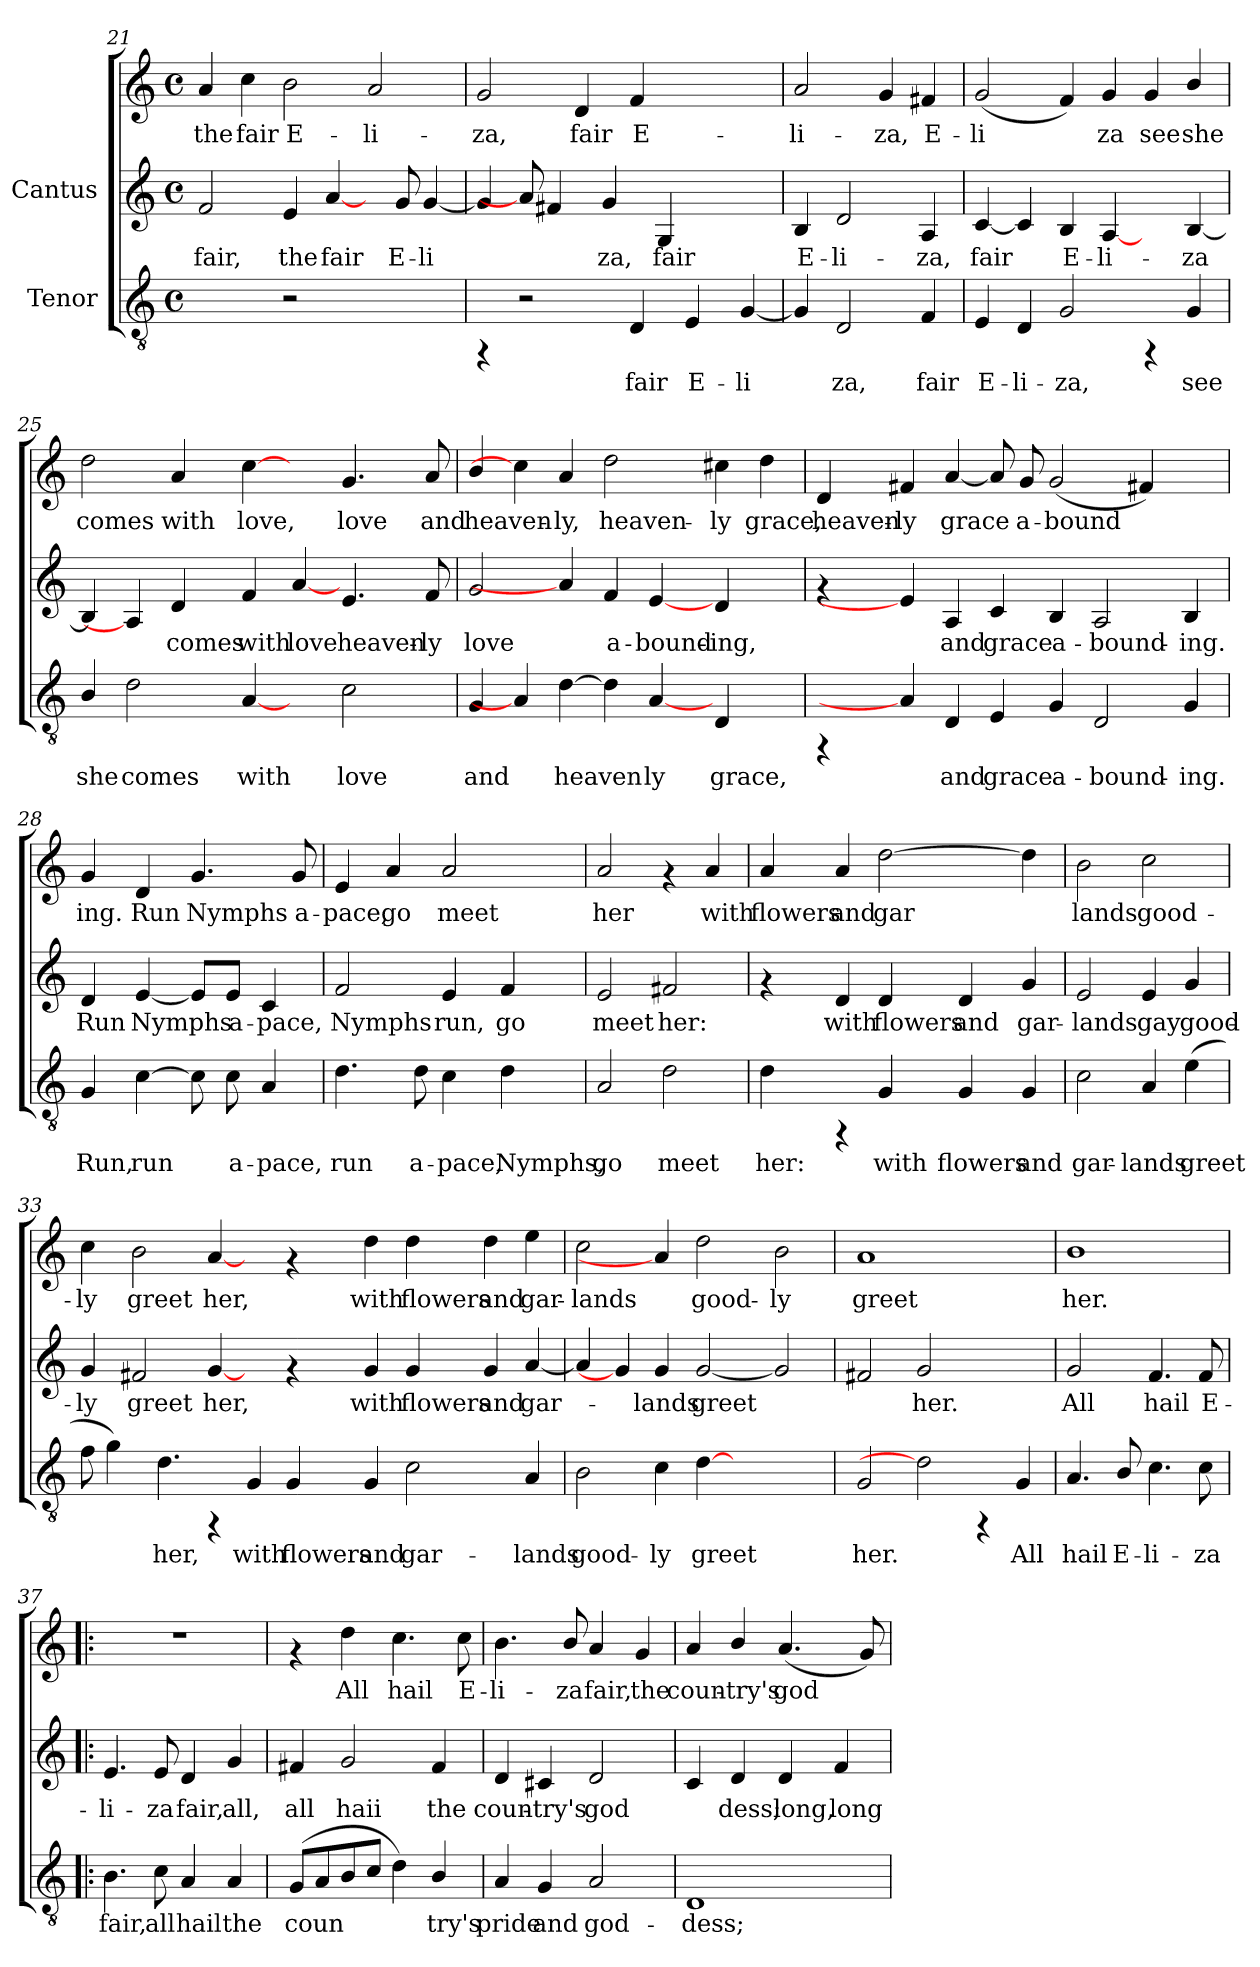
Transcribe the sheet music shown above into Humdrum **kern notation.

**kern	**text	**kern	**text	**kern	**text
*part2	*part2	*part1	*part1	*part1	*part1
*staff3	*staff3	*staff2	*staff2	*staff1	*staff1
*I"Tenor	*	*I"Cantus	*	*	*
*clefGv2	*	*clefG2	*	*clefG2	*
*M4/4	*	*M4/4	*	*M4/4	*
*met(c)	*	*met(c)	*	*met(c)	*
=21	=21	=21	=21	=21	=21
!	!	!	!LO:LY:b:cj	!	!LO:LY:b:cj
2ryy	.	2f/	-fair,	4a/	the
!	!	!	!	!	!LO:LY:b:cj
.	.	.	.	4cc\	fair
!	!	!	!LO:LY:b:cj	!	!LO:LY:b:cj
2r	.	4e/	the	2b\	E-
!	!	!	!LO:LY:b:cj	!	!
.	.	[4a/	fair	.	.
!	!	!	!	!	!LO:LY:b:cj
2ryy	.	8ryy	.	2a/	-li-
!	!	!	!LO:LY:b:cj	!	!
.	.	8g/	E-	.	.
!	!	!	!LO:LY:b:cj	!	!
.	.	[<4g/	-li-	.	.
=22	=22	=22	=22	=22	=22
!	!	!	!LO:LY:b:cj	!	!LO:LY:b:cj
4rFF	.	4g/]	-	2g/	-za,
2r	.	8a/]	.	.	.
!	!	!	!LO:LY:b:cj	!	!
.	.	4f#X/	.	.	.
!	!	!	!	!	!LO:LY:b:cj
.	.	.	.	4d/	fair
!	!	!	!LO:LY:b:cj	!	!
.	.	4g/	za,	.	.
!	!LO:LY:b:cj	!	!	!	!LO:LY:b:cj
4D/	fair	.	.	4f/	E-
!	!	!	!LO:LY:b:cj	!	!
.	.	4G/	fair	.	.
!	!LO:LY:b:cj	!	!	!	!
4E/	E-	.	.	2ryy	.
.	.	4.ryy	.	.	.
!	!LO:LY:b:cj	!	!	!	!
[<4G/	-li-	.	.	.	.
!!LO:PB:g=z
=23	=23	=23	=23	=23	=23
!	!LO:LY:b:cj	!	!LO:LY:b:cj	!	!LO:LY:b:cj
4G/]	-	4B/	-E-	2a/	li-
!	!LO:LY:b:cj	!	!LO:LY:b:cj	!	!
2D/	za,	2d/	-li-	.	.
!	!	!	!	!	!LO:LY:b:cj
.	.	.	.	4g/	-za,
!	!LO:LY:b:cj	!	!LO:LY:b:cj	!	!LO:LY:b:cj
4F/	fair	4A/	-za,	4f#X/	E-
=24	=24	=24	=24	=24	=24
!	!LO:LY:b:cj	!	!LO:LY:b:cj	!	!LO:LY:b:cj
4E/	E-	[<4c/	fair	(<2g/	li-
!	!LO:LY:b:cj	!	!LO:LY:b:cj	!	!
4D/	-li-	4c/]	.	.	.
!	!LO:LY:b:cj	!	!LO:LY:b:cj	!	!LO:LY:b:cj
2G/	-za,	4B/	E-	4f/)	-
!	!	!	!LO:LY:b:cj	!	!LO:LY:b:cj
.	.	[4A/	-li-	4g/	za
!	!	!	!	!	!LO:LY:b:cj
4rFF	.	4ryy	.	4g/	see
!	!LO:LY:b:cj	!	!LO:LY:b:cj	!	!LO:LY:b:cj
4G/	see	[<4B/	-za	4b/	she
!!LO:LB:g=z
=25	=25	=25	=25	=25	=25
!	!LO:LY:b:cj	!	!LO:LY:b:cj	!	!LO:LY:b:cj
4B/	she	4B/]	.	2dd\	comes
!	!LO:LY:b:cj	!	!	!	!
2d\	comes	4A/]	.	.	.
!	!	!	!LO:LY:b:cj	!	!LO:LY:b:cj
.	.	4d/	comes	4a/	with
!	!LO:LY:b:cj	!	!LO:LY:b:cj	!	!LO:LY:b:cj
[4A/	with	4f/	with	[4cc\	love,
!	!	!	!LO:LY:b:cj	!	!
4ryy	.	[4a/	love	4ryy	.
!	!LO:LY:b:cj	!	!LO:LY:b:cj	!	!LO:LY:b:cj
2c\	love	4.e/	heaven-	4.g/	love
!	!	!	!LO:LY:b:cj	!	!LO:LY:b:cj
.	.	8f/	-ly	8a/	and
=26	=26	=26	=26	=26	=26
!	!LO:LY:b:cj	!	!LO:LY:b:cj	!	!LO:LY:b:cj
4G/	and	2g/	love	4b/	heaven-
4A/]	.	.	.	4cc\]	.
!	!LO:LY:b:cj	!	!	!	!LO:LY:b:cj
[>4d\	heaven-	4a/]	.	4a/	-ly,
!	!LO:LY:b:cj	!	!LO:LY:b:cj	!	!LO:LY:b:cj
4d\]	-	4f/	a-	2dd\	heaven-
!	!LO:LY:b:cj	!	!LO:LY:b:cj	!	!
[4A/	ly	[4e/	-bound-	.	.
!	!LO:LY:b:cj	!	!LO:LY:b:cj	!	!LO:LY:b:cj
4D/	grace,	4d/	-ing,	4cc#X\	-ly
!	!	!	!	!	!LO:LY:b:cj
4ryy	.	4ryy	.	4dd\	grace,
!!LO:LB:g=z
=27	=27	=27	=27	=27	=27
!	!	!	!	!	!LO:LY:b:cj
4rFF	.	4rf	.	4d/	heaven-
!	!	!	!	!	!LO:LY:b:cj
4A/]	.	4e/]	.	4f#X/	-ly
!	!LO:LY:b:cj	!	!LO:LY:b:cj	!	!LO:LY:b:cj
4D/	and	4A/	-and	[<4a/	grace
!	!LO:LY:b:cj	!	!LO:LY:b:cj	!	!LO:LY:b:cj
4E/	grace	4c/	grace	8a/]	.
!	!	!	!	!	!LO:LY:b:cj
.	.	.	.	8g/	a-
!	!LO:LY:b:cj	!	!LO:LY:b:cj	!	!LO:LY:b:cj
4G/	a-	4B/	a-	(<2g/	-bound-
!	!LO:LY:b:cj	!	!LO:LY:b:cj	!	!
2D/	-bound-	2A/	-bound-	.	.
!	!	!	!	!	!LO:LY:b:cj
.	.	.	.	4f#X/)	--
!	!LO:LY:b:cj	!	!LO:LY:b:cj	!	!
4G/	-ing.	4B/	-ing.	4ryy	.
=28	=28	=28	=28	=28	=28
!	!LO:LY:b:cj	!	!LO:LY:b:cj	!	!LO:LY:b:cj
4G/	Run,	4d/	-Run	4g/	ing.
!	!LO:LY:b:cj	!	!LO:LY:b:cj	!	!LO:LY:b:cj
[>4c\	run	[<4e/	Nymphs	4d/	Run
!	!LO:LY:b:cj	!	!LO:LY:b:cj	!	!LO:LY:b:cj
8c\]	.	8e/L]	.	4.g/	Nymphs
!	!LO:LY:b:cj	!	!LO:LY:b:cj	!	!
8c\	a-	8e/J	a-	.	.
!	!LO:LY:b:cj	!	!LO:LY:b:cj	!	!
4A/	-pace,	4c/	-pace,	.	.
!	!	!	!	!	!LO:LY:b:cj
.	.	.	.	8g/	a-
=29	=29	=29	=29	=29	=29
!	!LO:LY:b:cj	!	!LO:LY:b:cj	!	!LO:LY:b:cj
4.d\	run	2f/	Nymphs	4e/	pace,
!	!	!	!	!	!LO:LY:b:cj
.	.	.	.	4a/	go
!	!LO:LY:b:cj	!	!	!	!
8d\	a-	.	.	.	.
!	!LO:LY:b:cj	!	!LO:LY:b:cj	!	!LO:LY:b:cj
4c\	-pace,	4e/	run,	2a/	meet
!	!LO:LY:b:cj	!	!LO:LY:b:cj	!	!
4d\	Nymphs,	4f/	go	.	.
=30	=30	=30	=30	=30	=30
!	!LO:LY:b:cj	!	!LO:LY:b:cj	!	!LO:LY:b:cj
2A/	go	2e/	meet	2a/	her
!	!LO:LY:b:cj	!	!LO:LY:b:cj	!	!
2d\	meet	2f#X/	her:	4rf	.
!	!	!	!	!	!LO:LY:b:cj
.	.	.	.	4a/	with
!!LO:LB:g=z
=31	=31	=31	=31	=31	=31
!	!LO:LY:b:cj	!	!	!	!LO:LY:b:cj
4d\	her:	4rf	.	4a/	flowers
!	!	!	!LO:LY:b:cj	!	!LO:LY:b:cj
4rFF	.	4d/	-with	4a/	and
!	!LO:LY:b:cj	!	!LO:LY:b:cj	!	!LO:LY:b:cj
4G/	with	4d/	flowers	[>2dd\	gar-
!	!LO:LY:b:cj	!	!LO:LY:b:cj	!	!
4G/	flowers	4d/	and	.	.
!	!LO:LY:b:cj	!	!LO:LY:b:cj	!	!LO:LY:b:cj
4G/	and	4g/	gar-	4dd\]	--
=32	=32	=32	=32	=32	=32
!	!LO:LY:b:cj	!	!LO:LY:b:cj	!	!LO:LY:b:cj
2c\	gar-	2e/	-lands	2b\	-lands
!	!LO:LY:b:cj	!	!LO:LY:b:cj	!	!LO:LY:b:cj
4A/	-lands	4e/	gay	2cc\	good-
!	!LO:LY:b:cj	!	!LO:LY:b:cj	!	!
(>4e\	greet	4g/	good-	.	.
!!LO:LB:g=z
=33	=33	=33	=33	=33	=33
!	!LO:LY:b:cj	!	!LO:LY:b:cj	!	!LO:LY:b:cj
8f\	.	4g/	-ly	4cc\	-ly
!	!LO:LY:b:cj	!	!	!	!
4g\)	.	.	.	.	.
!	!	!	!LO:LY:b:cj	!	!LO:LY:b:cj
.	.	2f#X/	greet	2b\	greet
!	!LO:LY:b:cj	!	!	!	!
4.d\	her,	.	.	.	.
!	!	!	!LO:LY:b:cj	!	!LO:LY:b:cj
4rFF	.	[4g/	her,	[4a/	her,
!	!LO:LY:b:cj	!	!	!	!
4G/	with	4ryy	.	4ryy	.
!	!LO:LY:b:cj	!	!	!	!
4G/	flowers	4rf	.	4rf	.
!	!LO:LY:b:cj	!	!LO:LY:b:cj	!	!LO:LY:b:cj
4G/	and	4g/	with	4dd\	with
!	!LO:LY:b:cj	!	!LO:LY:b:cj	!	!LO:LY:b:cj
2c\	gar-	4g/	flowers	4dd\	flowers
!	!	!	!LO:LY:b:cj	!	!LO:LY:b:cj
.	.	4g/	and	4dd\	and
!	!LO:LY:b:cj	!	!LO:LY:b:cj	!	!LO:LY:b:cj
4A/	-lands	[<4a/	gar-	4ee\	gar-
=34	=34	=34	=34	=34	=34
!	!LO:LY:b:cj	!	!LO:LY:b:cj	!	!LO:LY:b:cj
2B\	good-	4a/]	.	2cc\	-lands
.	.	4g/]	.	.	.
!	!LO:LY:b:cj	!	!LO:LY:b:cj	!	!
4c\	-ly	4g/	lands	4a/]	.
!	!LO:LY:b:cj	!	!LO:LY:b:cj	!	!LO:LY:b:cj
[4d\	greet	[<2g/	greet	2dd\	good-
2.ryy	.	.	.	.	.
!	!	!	!LO:LY:b:cj	!	!LO:LY:b:cj
.	.	2g/]	.	2b\	-ly
=35	=35	=35	=35	=35	=35
!	!LO:LY:b:cj	!	!LO:LY:b:cj	!	!LO:LY:b:cj
2G/	her.	2f#X/	.	1a	greet
!	!	!	!LO:LY:b:cj	!	!
2d\]	.	2g/	her.	.	.
4rFF	.	2ryy	.	2ryy	.
!	!LO:LY:b:cj	!	!	!	!
4G/	All	.	.	.	.
!!LO:PB:g=z
=36	=36	=36	=36	=36	=36
!	!LO:LY:b:cj	!	!LO:LY:b:cj	!	!LO:LY:b:cj
4.A/	hail	2g/	All	1b	her.
!	!LO:LY:b:cj	!	!	!	!
8B/	E-	.	.	.	.
!	!LO:LY:b:cj	!	!LO:LY:b:cj	!	!
4.c\	-li-	4.f/	hail	.	.
!	!LO:LY:b:cj	!	!LO:LY:b:cj	!	!
8c\	-za	8f/	E-	.	.
=37!|:	=37!|:	=37!|:	=37!|:	=37!|:	=37!|:
!	!LO:LY:b:cj	!	!LO:LY:b:cj	!	!
4.B\	fair,	4.e/	-li-	1r	.
!	!LO:LY:b:cj	!	!LO:LY:b:cj	!	!
8c\	all	8e/	-za	.	.
!	!LO:LY:b:cj	!	!LO:LY:b:cj	!	!
4A/	hail	4d/	fair,	.	.
!	!LO:LY:b:cj	!	!LO:LY:b:cj	!	!
4A/	the	4g/	all,	.	.
=38	=38	=38	=38	=38	=38
!	!LO:LY:b:cj	!	!LO:LY:b:cj	!	!
(<8G/L	coun-	4f#X/	-all	4rf	.
!	!LO:LY:b:cj	!	!	!	!
8A/	-	.	.	.	.
!	!LO:LY:b:cj	!	!LO:LY:b:cj	!	!LO:LY:b:cj
8B/	.	2g/	haii	4dd\	All
!	!LO:LY:b:cj	!	!	!	!
8c/J	.	.	.	.	.
!	!LO:LY:b:cj	!	!	!	!LO:LY:b:cj
4d\)	.	.	.	4.cc\	hail
!	!LO:LY:b:cj	!	!LO:LY:b:cj	!	!
4B/	try's	4f#/	the	.	.
!	!	!	!	!	!LO:LY:b:cj
.	.	.	.	8cc\	E-
=39	=39	=39	=39	=39	=39
!	!LO:LY:b:cj	!	!LO:LY:b:cj	!	!LO:LY:b:cj
4A/	pride	4d/	coun-	4.b\	li-
!	!LO:LY:b:cj	!	!LO:LY:b:cj	!	!
4G/	and	4c#X/	-try's	.	.
!	!	!	!	!	!LO:LY:b:cj
.	.	.	.	8b/	-za
!	!LO:LY:b:cj	!	!LO:LY:b:cj	!	!LO:LY:b:cj
2A/	god-	2d/	god-	4a/	fair,
!	!	!	!	!	!LO:LY:b:cj
.	.	.	.	4g/	the
!!LO:LB:g=z
=40	=40	=40	=40	=40	=40
!	!LO:LY:b:cj	!	!LO:LY:b:cj	!	!LO:LY:b:cj
1D	-dess;	4c/	-	4a/	-coun-
!	!	!	!LO:LY:b:cj	!	!LO:LY:b:cj
.	.	4d/	dess;	4b/	-try's
!	!	!	!LO:LY:b:cj	!	!LO:LY:b:cj
.	.	4d/	long,	(<4.a/	god-
!	!	!	!LO:LY:b:cj	!	!
.	.	4f/	long	.	.
!	!	!	!	!	!LO:LY:b:cj
.	.	.	.	8g/)	--
=	=	=	=	=	=
*-	*-	*-	*-	*-	*-
